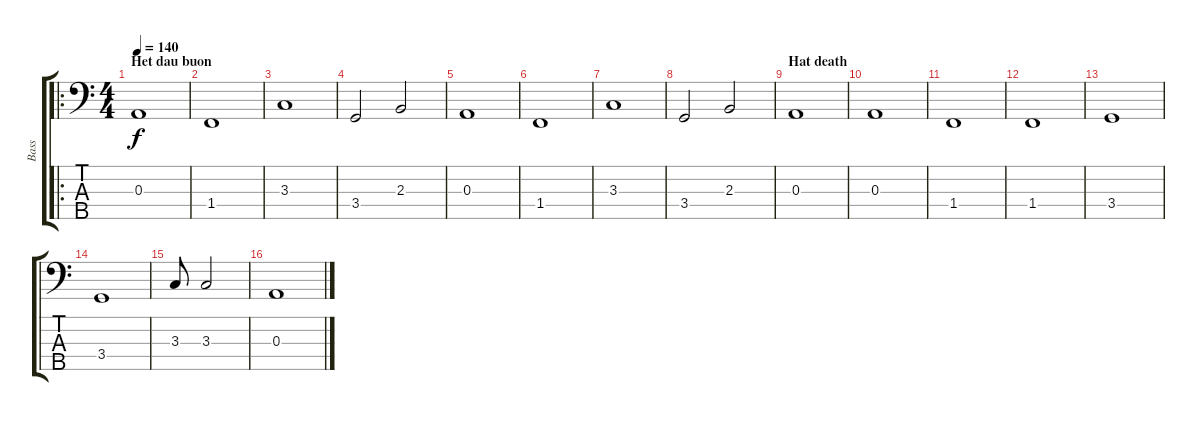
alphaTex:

\track ("Bass" "Bass") {instrument electricbassfinger}
\staff {score tabs}
\tuning (G2 D2 A1 E1 B0) {hide}
\ro
\ts (4 4)
\section ("" "Het dau buon")
\tempo 140
\clef f4
\ks c
0.3.1{dy f} |
1.4.1 |
3.3.1 |
3.4.2 2.3.2 |
0.3.1 |
1.4.1 |
3.3.1 |
3.4.2 2.3.2 |
\section ("" "Hat death")
0.3.1 |
0.3.1 |
1.4.1 |
1.4.1 |
3.4.1 |
3.4.1 |
3.3.8 3.3.2 |
0.3.1
